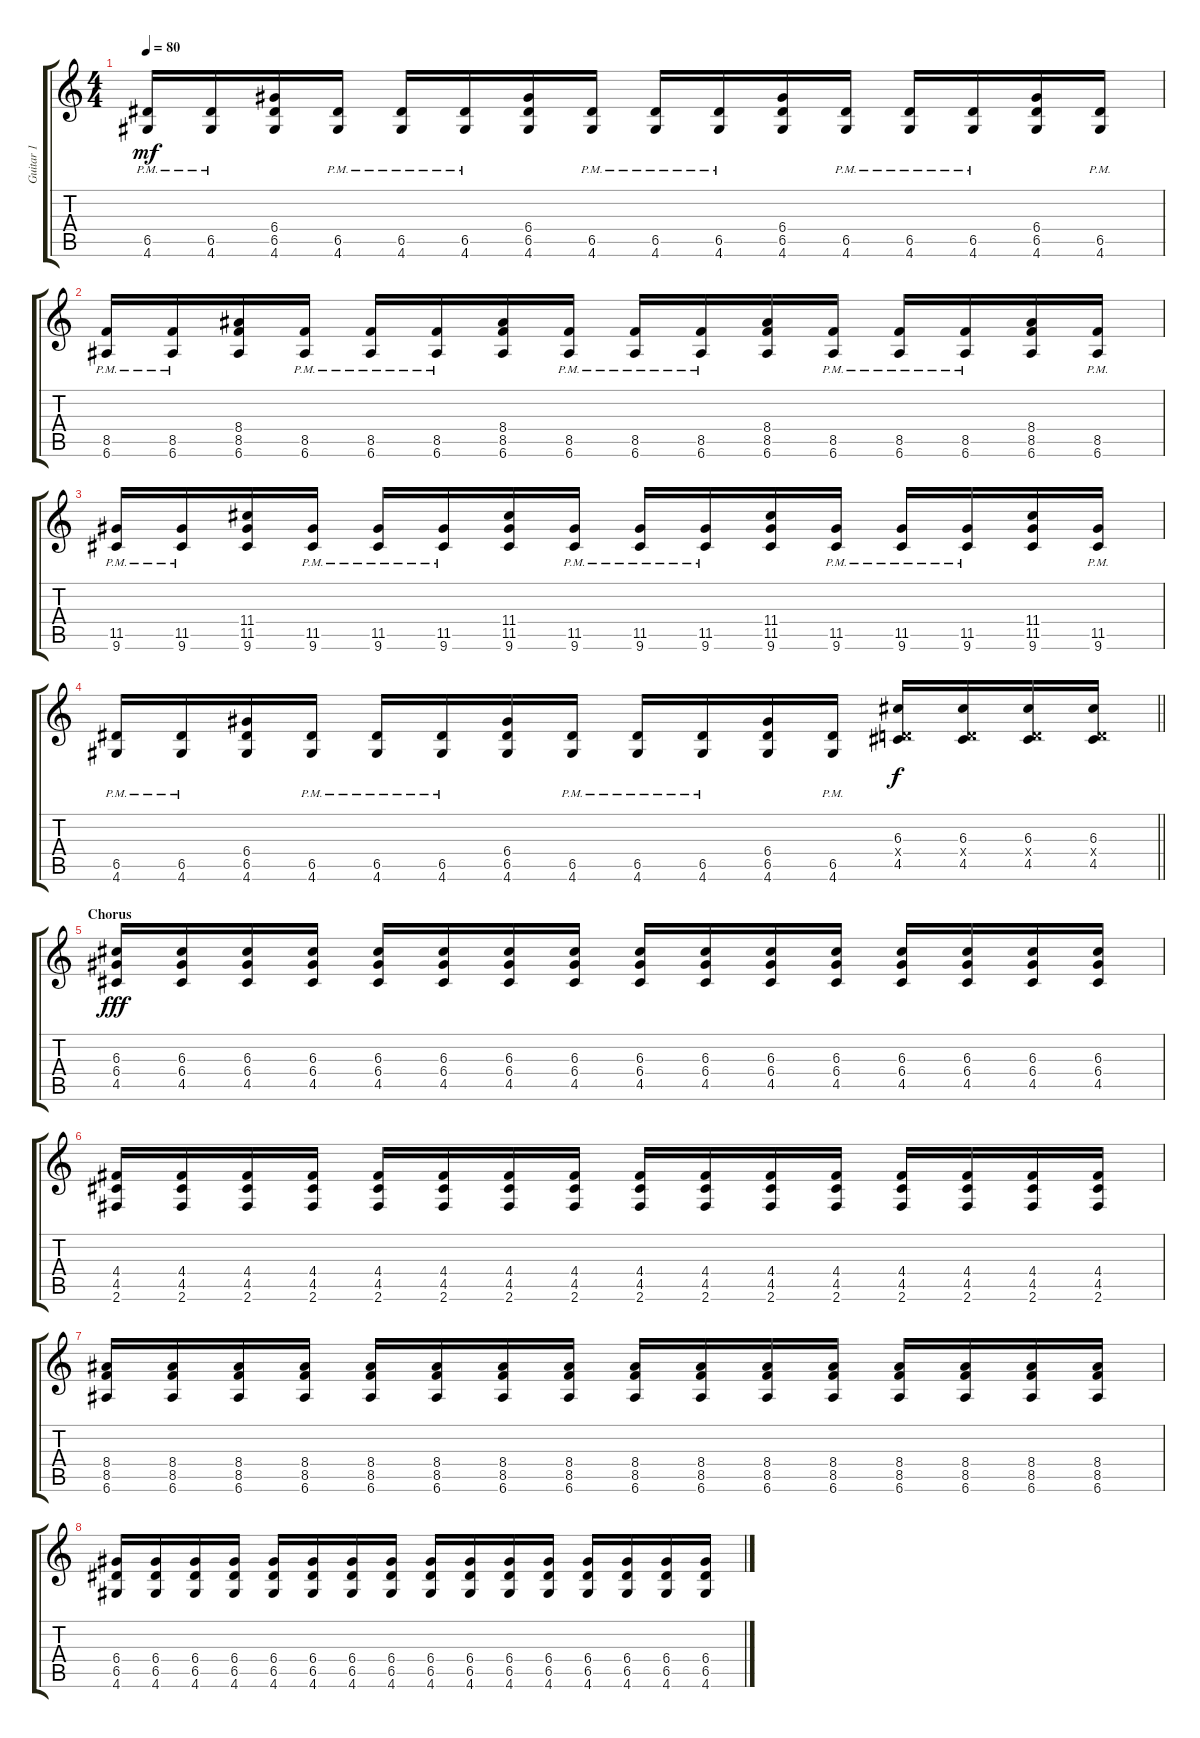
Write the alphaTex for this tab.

\track ("Guitar 1" "Guitar 1") {instrument distortionguitar}
\staff {score tabs}
\tuning (E4 B3 G3 D3 A2 E2) {hide}
\ts (4 4)
\tempo 80
\clef g2
\ks c
(6.5{pm} 4.6{pm}).16{dy mf} (6.5{pm} 4.6{pm}).16 (6.4 6.5 4.6).16 (6.5{pm} 4.6{pm}).16 (6.5{pm} 4.6{pm}).16 (6.5{pm} 4.6{pm}).16 (6.4 6.5 4.6).16 (6.5{pm} 4.6{pm}).16 (6.5{pm} 4.6{pm}).16 (6.5{pm} 4.6{pm}).16 (6.4 6.5 4.6).16 (6.5{pm} 4.6{pm}).16 (6.5{pm} 4.6{pm}).16 (6.5{pm} 4.6{pm}).16 (6.4 6.5 4.6).16 (6.5{pm} 4.6{pm}).16 |
(8.5{pm} 6.6{pm}).16 (8.5{pm} 6.6{pm}).16 (8.4 8.5 6.6).16 (8.5{pm} 6.6{pm}).16 (8.5{pm} 6.6{pm}).16 (8.5{pm} 6.6{pm}).16 (8.4 8.5 6.6).16 (8.5{pm} 6.6{pm}).16 (8.5{pm} 6.6{pm}).16 (8.5{pm} 6.6{pm}).16 (8.4 8.5 6.6).16 (8.5{pm} 6.6{pm}).16 (8.5{pm} 6.6{pm}).16 (8.5{pm} 6.6{pm}).16 (8.4 8.5 6.6).16 (8.5{pm} 6.6{pm}).16 |
(11.5{pm} 9.6{pm}).16 (11.5{pm} 9.6{pm}).16 (11.4 11.5 9.6).16 (11.5{pm} 9.6{pm}).16 (11.5{pm} 9.6{pm}).16 (11.5{pm} 9.6{pm}).16 (11.4 11.5 9.6).16 (11.5{pm} 9.6{pm}).16 (11.5{pm} 9.6{pm}).16 (11.5{pm} 9.6{pm}).16 (11.4 11.5 9.6).16 (11.5{pm} 9.6{pm}).16 (11.5{pm} 9.6{pm}).16 (11.5{pm} 9.6{pm}).16 (11.4 11.5 9.6).16 (11.5{pm} 9.6{pm}).16 |
\barLineRight lightlight
(6.5{pm} 4.6{pm}).16 (6.5{pm} 4.6{pm}).16 (6.4 6.5 4.6).16 (6.5{pm} 4.6{pm}).16 (6.5{pm} 4.6{pm}).16 (6.5{pm} 4.6{pm}).16 (6.4 6.5 4.6).16 (6.5{pm} 4.6{pm}).16 (6.5{pm} 4.6{pm}).16 (6.5{pm} 4.6{pm}).16 (6.4 6.5 4.6).16 (6.5{pm} 4.6{pm}).16 (6.3 0.4{x} 4.5).16{dy f} (6.3 0.4{x} 4.5).16 (6.3 0.4{x} 4.5).16 (6.3 0.4{x} 4.5).16 |
\section ("" "Chorus")
(6.3 6.4 4.5).16{dy fff} (6.3 6.4 4.5).16 (6.3 6.4 4.5).16 (6.3 6.4 4.5).16 (6.3 6.4 4.5).16 (6.3 6.4 4.5).16 (6.3 6.4 4.5).16 (6.3 6.4 4.5).16 (6.3 6.4 4.5).16 (6.3 6.4 4.5).16 (6.3 6.4 4.5).16 (6.3 6.4 4.5).16 (6.3 6.4 4.5).16 (6.3 6.4 4.5).16 (6.3 6.4 4.5).16 (6.3 6.4 4.5).16 |
(4.4 4.5 2.6).16 (4.4 4.5 2.6).16 (4.4 4.5 2.6).16 (4.4 4.5 2.6).16 (4.4 4.5 2.6).16 (4.4 4.5 2.6).16 (4.4 4.5 2.6).16 (4.4 4.5 2.6).16 (4.4 4.5 2.6).16 (4.4 4.5 2.6).16 (4.4 4.5 2.6).16 (4.4 4.5 2.6).16 (4.4 4.5 2.6).16 (4.4 4.5 2.6).16 (4.4 4.5 2.6).16 (4.4 4.5 2.6).16 |
(8.4 8.5 6.6).16 (8.4 8.5 6.6).16 (8.4 8.5 6.6).16 (8.4 8.5 6.6).16 (8.4 8.5 6.6).16 (8.4 8.5 6.6).16 (8.4 8.5 6.6).16 (8.4 8.5 6.6).16 (8.4 8.5 6.6).16 (8.4 8.5 6.6).16 (8.4 8.5 6.6).16 (8.4 8.5 6.6).16 (8.4 8.5 6.6).16 (8.4 8.5 6.6).16 (8.4 8.5 6.6).16 (8.4 8.5 6.6).16 |
(6.4 6.5 4.6).16 (6.4 6.5 4.6).16 (6.4 6.5 4.6).16 (6.4 6.5 4.6).16 (6.4 6.5 4.6).16 (6.4 6.5 4.6).16 (6.4 6.5 4.6).16 (6.4 6.5 4.6).16 (6.4 6.5 4.6).16 (6.4 6.5 4.6).16 (6.4 6.5 4.6).16 (6.4 6.5 4.6).16 (6.4 6.5 4.6).16 (6.4 6.5 4.6).16 (6.4 6.5 4.6).16 (6.4 6.5 4.6).16
